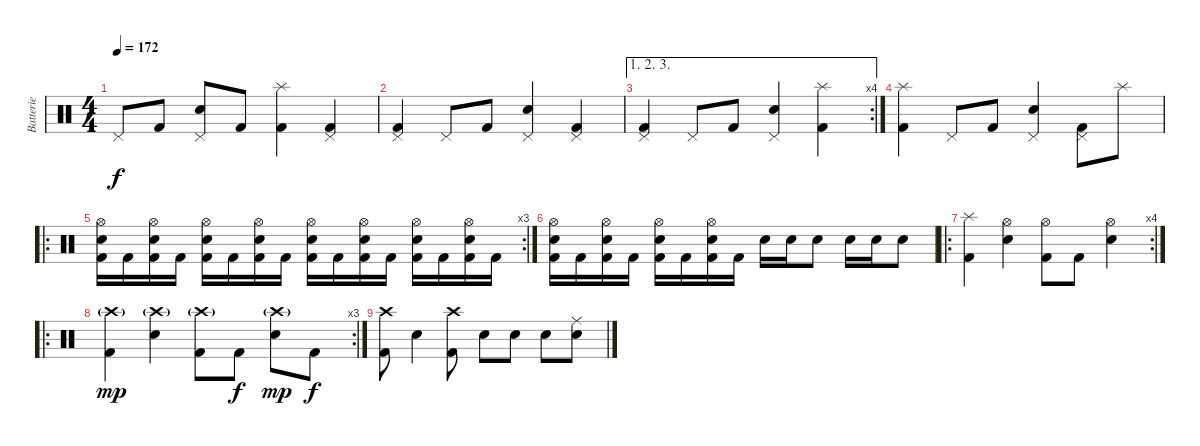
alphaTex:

\track ("Batterie" "Batterie") {instrument percussion}
\staff {score}
\articulation defaults
\ts (4 4)
\tempo 172
\clef neutral
\ks c "Pedal Hi-Hat (hit)".8{dy f} "Kick (hit) 2".8
("Pedal Hi-Hat (hit)" "Electric Snare (hit)").8 "Kick (hit) 2".8 ("Splash (hit)" "Kick (hit) 2").4 ("Pedal Hi-Hat (hit)" "Kick (hit) 2").4 |
("Pedal Hi-Hat (hit)" "Kick (hit) 2").4 "Pedal Hi-Hat (hit)".8 "Kick (hit) 2".8 ("Pedal Hi-Hat (hit)" "Electric Snare (hit)").4 ("Pedal Hi-Hat (hit)" "Kick (hit) 2").4 |
\ae (1 2 3)
\rc 4
("Pedal Hi-Hat (hit)" "Kick (hit) 2").4 "Pedal Hi-Hat (hit)".8 "Kick (hit) 2".8 ("Pedal Hi-Hat (hit)" "Electric Snare (hit)").4 ("Splash (hit)" "Kick (hit) 2").4 |
("Splash (hit)" "Kick (hit) 2").4 "Pedal Hi-Hat (hit)".8 "Kick (hit) 2".8 ("Pedal Hi-Hat (hit)" "Electric Snare (hit)").4 ("Pedal Hi-Hat (hit)" "Kick (hit) 2").8 "Splash (hit)".8 |
\ro
\rc 3
("Hi-Hat (open)" "Electric Snare (hit)" "Kick (hit) 2").16 "Kick (hit) 2".16 ("Hi-Hat (open)" "Electric Snare (hit)" "Kick (hit) 2").16 "Kick (hit) 2".16 ("Hi-Hat (open)" "Electric Snare (hit)" "Kick (hit) 2").16 "Kick (hit) 2".16 ("Hi-Hat (open)" "Electric Snare (hit)" "Kick (hit) 2").16 "Kick (hit) 2".16 ("Hi-Hat (open)" "Electric Snare (hit)" "Kick (hit) 2").16 "Kick (hit) 2".16 ("Hi-Hat (open)" "Electric Snare (hit)" "Kick (hit) 2").16 "Kick (hit) 2".16 ("Hi-Hat (open)" "Electric Snare (hit)" "Kick (hit) 2").16 "Kick (hit) 2".16 ("Hi-Hat (open)" "Electric Snare (hit)" "Kick (hit) 2").16 "Kick (hit) 2".16 |
("Hi-Hat (open)" "Electric Snare (hit)" "Kick (hit) 2").16 "Kick (hit) 2".16 ("Hi-Hat (open)" "Electric Snare (hit)" "Kick (hit) 2").16 "Kick (hit) 2".16 ("Hi-Hat (open)" "Electric Snare (hit)" "Kick (hit) 2").16 "Kick (hit) 2".16 ("Hi-Hat (open)" "Electric Snare (hit)" "Kick (hit) 2").16 "Kick (hit) 2".16 "Snare (hit) 2".16 "Snare (hit) 2".16 "Snare (hit) 2".8 "Snare (hit) 2".16 "Snare (hit) 2".16 "Snare (hit) 2".8 |
\ro
\rc 4
("Splash (hit)" "Kick (hit) 2").4 ("Hi-Hat (open)" "Electric Snare (hit)").4 ("Hi-Hat (open)" "Kick (hit) 2").8 "Kick (hit) 2".8 ("Hi-Hat (open)" "Electric Snare (hit)").4 |
\ro
\rc 3
("Crash high (hit)"{g} "Kick (hit) 2").4{dy mp} ("Crash high (hit)"{g} "Electric Snare (hit)").4 ("Crash high (hit)"{g} "Kick (hit) 2").8 "Kick (hit) 2".8{dy f} ("Crash high (hit)"{g} "Electric Snare (hit)").8{dy mp} "Kick (hit) 2".8{dy f} |
("Crash high (hit)" "Kick (hit) 2").8 "Electric Snare (hit)".4 ("Crash high (hit)" "Kick (hit) 2").8 "Electric Snare (hit)".8 "Electric Snare (hit)".8 "Electric Snare (hit)".8 ("Ride (middle)" "Electric Snare (hit)").8
